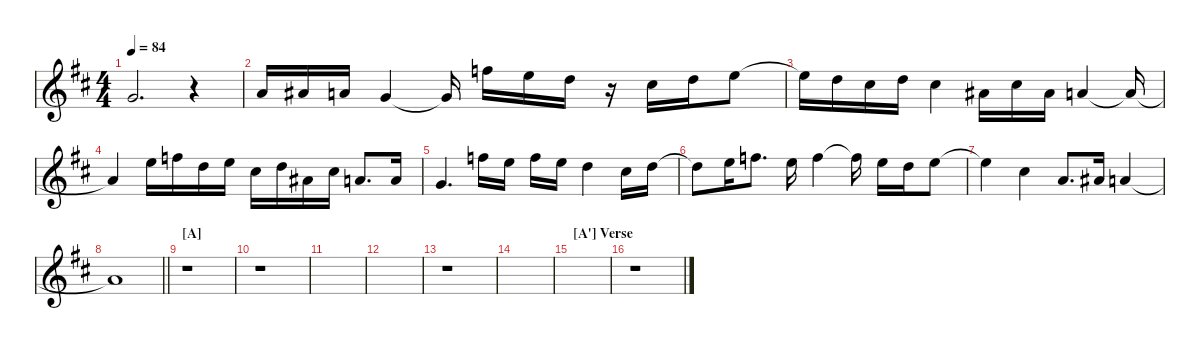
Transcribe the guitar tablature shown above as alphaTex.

\hideDynamics
\bracketExtendMode nobrackets
\singleTrackTrackNamePolicy hidden
\multiTrackTrackNamePolicy hidden
\otherSystemsTrackNameOrientation horizontal
\track ("Violin" "Violin") {instrument violin}
\staff {score}
\tuning (E5 A4 D4 G3)
\ts (4 4)
\tempo 84
\clef g2
\scale
0.333333
\ks d
5.3{acc forcenatural}.2{d dy f beam Up} r.4{beam Up} |
\scale
0.333333 0.2{acc forcenatural}.16{beam Up} 1.2{acc #}.16{beam Up} 0.2{acc forcenatural}.16{beam Up} 5.3{acc forcenatural}.4{beam Up} 5.3{t acc forcenatural}.16{beam Up} 8.2{acc forcenatural}.16{beam Down} 0.1{acc forcenatural}.16{beam Down} 5.2{acc forcenatural}.16{beam Down} r.16{beam Down} 4.2{acc #}.16{beam Down} 5.2{acc forcenatural}.16{beam Down} 0.1{acc forcenatural}.8{beam Down} |
\scale
0.333333 0.1{t acc forcenatural}.16{beam Down} 5.2{acc forcenatural}.16{beam Down} 4.2{acc #}.16{beam Down} 5.2{acc forcenatural}.16{beam Down} 4.2{acc #}.4{beam Down} 1.2{acc #}.16{beam Down} 4.2{acc #}.16{beam Down} 1.2{acc #}.16{beam Down} 0.2{acc forcenatural}.4{beam Up} 0.2{t acc forcenatural}.16{beam Up} |
\scale
0.333333 0.2{t acc forcenatural}.4{beam Up} 0.1{acc forcenatural}.16{beam Down} 1.1{acc forcenatural}.16{beam Down} 5.2{acc forcenatural}.16{beam Down} 0.1{acc forcenatural}.16{beam Down} 4.2{acc #}.16{beam Down} 5.2{acc forcenatural}.16{beam Down} 8.3{acc #}.16{beam Down} 11.3{acc #}.16{beam Down} 0.2{acc forcenatural}.8{d beam Up} 0.2{acc forcenatural}.16{beam Up} |
\scale
0.333333 5.3{acc forcenatural}.4{d beam Up} 8.2{acc forcenatural}.16{beam Down} 0.1{acc forcenatural}.16{beam Down} 1.1{acc forcenatural}.16{beam Down} 0.1{acc forcenatural}.16{beam Down} 5.2{acc forcenatural}.4{beam Down} 4.2{acc #}.16{beam Down} 5.2{acc forcenatural}.16{beam Down} |
\scale
0.333333 5.2{t acc forcenatural}.8{beam Down} 0.1{acc forcenatural}.16{beam Down} 1.1{acc forcenatural}.8{d beam Down} 0.1{acc forcenatural}.16{beam Down} 1.1{acc forcenatural}.4{beam Down} 1.1{t acc forcenatural}.16{beam Down} 0.1{acc forcenatural}.16{beam Down} 5.2{acc forcenatural}.16{beam Down} 0.1{acc forcenatural}.8{beam Down} |
\scale
0.333333 0.1{t acc forcenatural}.4{beam Down} 4.2{acc #}.4{beam Down} 0.2{acc forcenatural}.8{d beam Up} 1.2{acc #}.16{beam Up} 0.2{acc forcenatural}.4{beam Up} |
\scale
0.333333
\barLineRight lightlight
0.2{t acc forcenatural}.1{beam Up} |
\section ("A" "")
\scale
0.333333 r.1{beam Down} |
\scale
0.333333 r.1{beam Down} |
\scale
0.333333 |
\scale
0.333333 |
\scale
0.333333 r.1{beam Down} |
\scale
0.333333 |
\section ("A'" "Verse")
\scale
0.333333 |
\scale
0.333333 r.1{beam Down}
